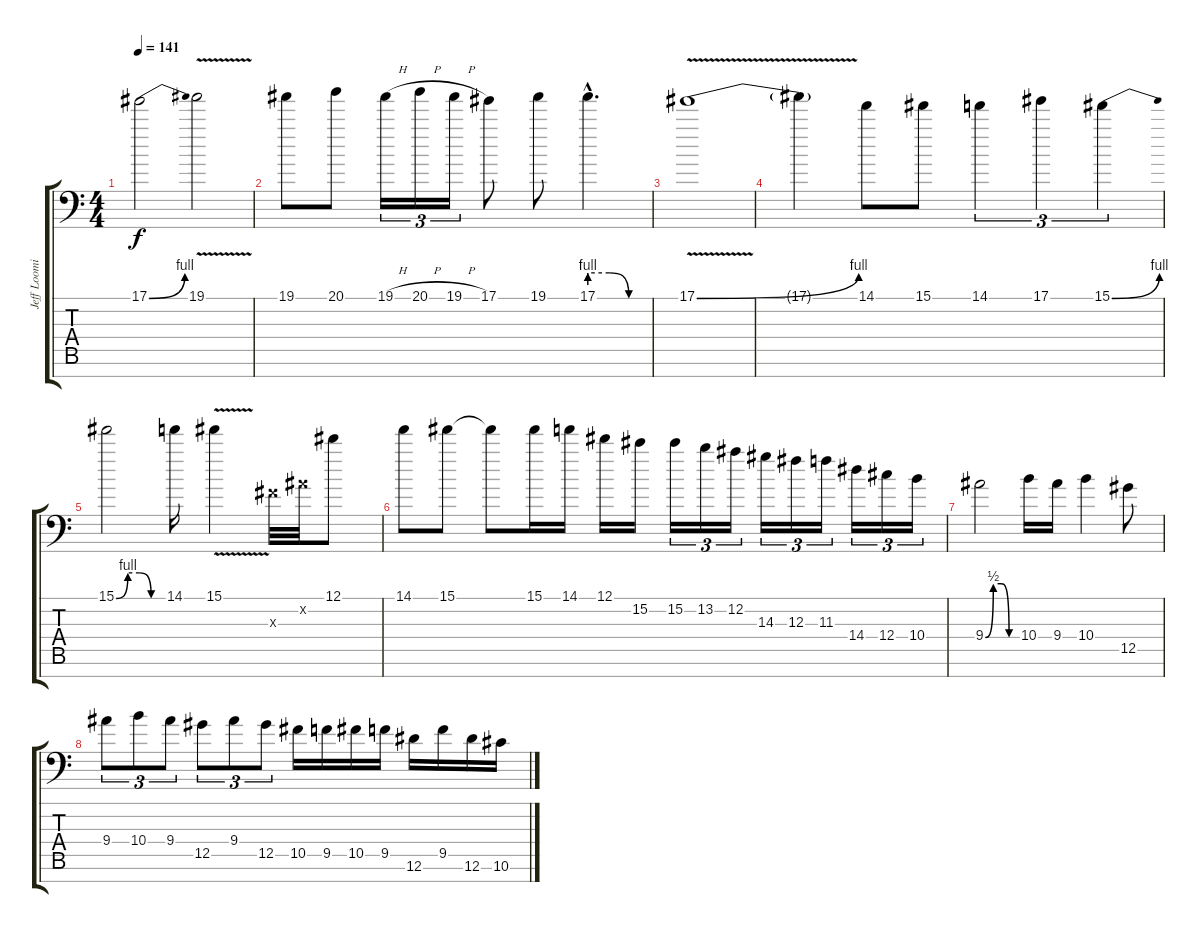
\track ("Jeff Loomis Solo Harmony" "Jeff Loomi") {instrument distortionguitar}
\staff {score tabs}
\tuning (Eb4 Bb3 Gb3 Db3 Ab2 Eb2 Bb1) {hide}
\ts (4 4)
\tempo 141
\clef f4
\ks c
17.1{be (bend 0 0 60 4)}.2{dy f volume 16 balance 8} 19.1{v}.2 |
19.1.8 20.1.8 19.1{h}.16{tu (3 2)} 20.1{h}.16{tu (3 2)} 19.1{h}.16{tu (3 2)} 17.1.8 19.1.8 17.1{be (custom 0 4 20 4 40 0 60 0) hac}.4{d} |
17.1{be (bend 0 0 60 4) v}.1 |
17.1{t}.4 14.1.8 15.1.8 14.1.4{tu (3 2)} 17.1.4{tu (3 2)} 15.1{be (bend 0 0 60 4)}.4{tu (3 2)} |
15.1{be (custom 0 0 15 4 30 4 45 0 60 0)}.2 14.1.16 15.1{v}.4 0.3{x}.32 0.2{x}.32 12.1.8 |
14.1.8 15.1.8 15.1{t}.8 15.1.16 14.1.16 12.1.16 15.2.16 15.2.16{tu (3 2)} 13.2.16{tu (3 2)} 12.2.16{tu (3 2)} 14.3.16{tu (3 2)} 12.3.16{tu (3 2)} 11.3.16{tu (3 2)} 14.4.16{tu (3 2)} 12.4.16{tu (3 2)} 10.4.16{tu (3 2)} |
9.4{be (custom 0 0 15 2 30 2 45 0 60 0)}.2 10.4.16 9.4.16 10.4.4 12.5.8 |
9.4.8{tu (3 2)} 10.4.8{tu (3 2)} 9.4.8{tu (3 2)} 12.5.8{tu (3 2)} 9.4.8{tu (3 2)} 12.5.8{tu (3 2)} 10.5.16 9.5.16 10.5.16 9.5.16 12.6.16 9.5.16 12.6.16 10.6.16
